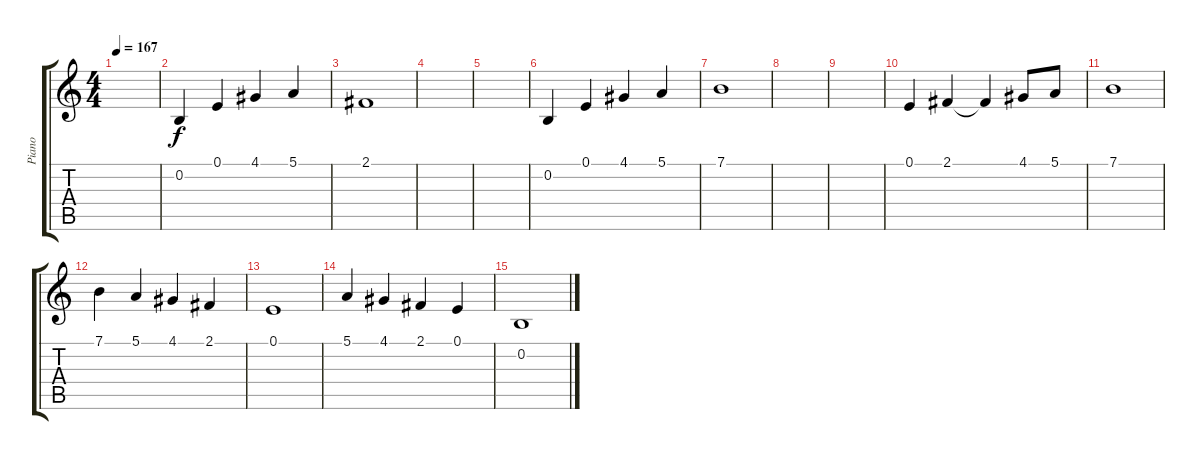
\track ("Piano" "Piano") {instrument acousticgrandpiano}
\staff {score tabs}
\tuning (E4 B3 G3 D3 A2 E2) {hide}
\ts (4 4)
\tempo 167
\clef g2
\ks c
|
0.2.4 0.1.4 4.1.4 5.1.4 |
2.1.1 |
|
|
0.2.4 0.1.4 4.1.4 5.1.4 |
7.1.1 |
|
|
0.1.4 2.1.4 2.1{t}.4 4.1.8 5.1.8 |
7.1.1 |
7.1.4 5.1.4 4.1.4 2.1.4 |
0.1.1 |
5.1.4 4.1.4 2.1.4 0.1.4 |
0.2.1
